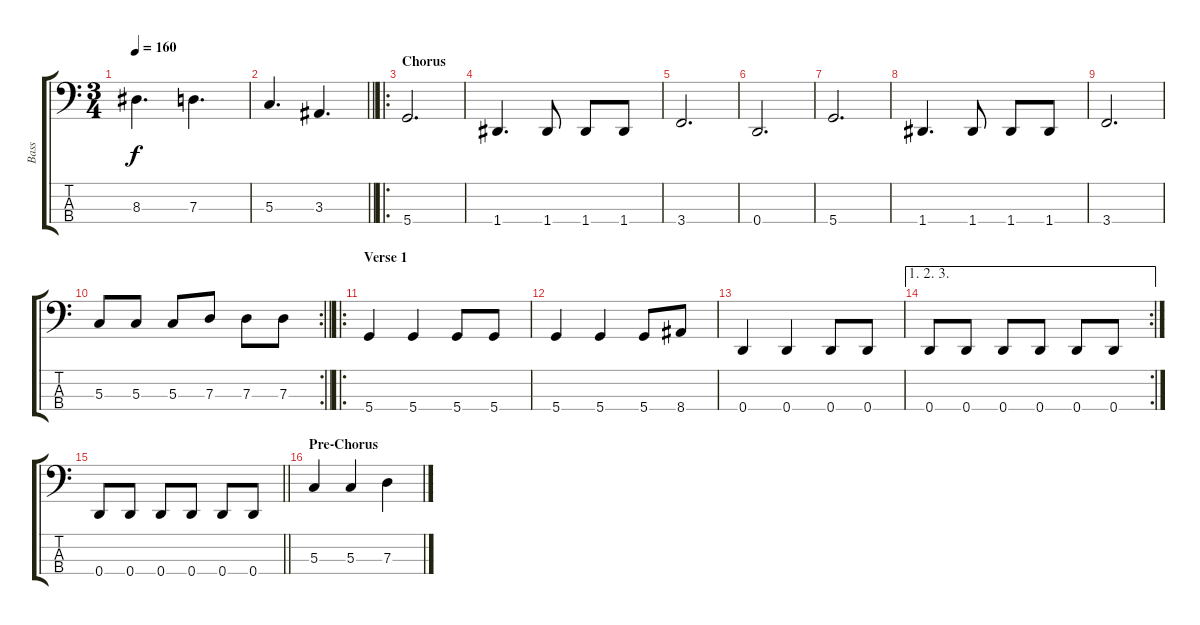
\track ("Bass" "Bass") {instrument electricbassfinger}
\staff {score tabs}
\tuning (F2 C2 G1 D1) {hide}
\ts (3 4)
\tempo 160
\clef f4
\ks c
8.3.4{d dy f} 7.3.4{d} |
\barLineRight lightlight
5.3.4{d} 3.3.4{d} |
\ro
\section ("" "Chorus")
5.4.2{d} |
1.4.4{d} 1.4.8 1.4.8 1.4.8 |
3.4.2{d} |
0.4.2{d} |
5.4.2{d} |
1.4.4{d} 1.4.8 1.4.8 1.4.8 |
3.4.2{d} |
\rc 2
\barLineRight lightlight
5.3.8 5.3.8 5.3.8 7.3.8 7.3.8 7.3.8 |
\ro
\section ("" "Verse 1")
5.4.4 5.4.4 5.4.8 5.4.8 |
5.4.4 5.4.4 5.4.8 8.4.8 |
0.4.4 0.4.4 0.4.8 0.4.8 |
\ae (1 2 3)
\rc 2
0.4.8 0.4.8 0.4.8 0.4.8 0.4.8 0.4.8 |
\barLineRight lightlight
0.4.8 0.4.8 0.4.8 0.4.8 0.4.8 0.4.8 |
\section ("" "Pre-Chorus")
5.3.4 5.3.4 7.3.4
